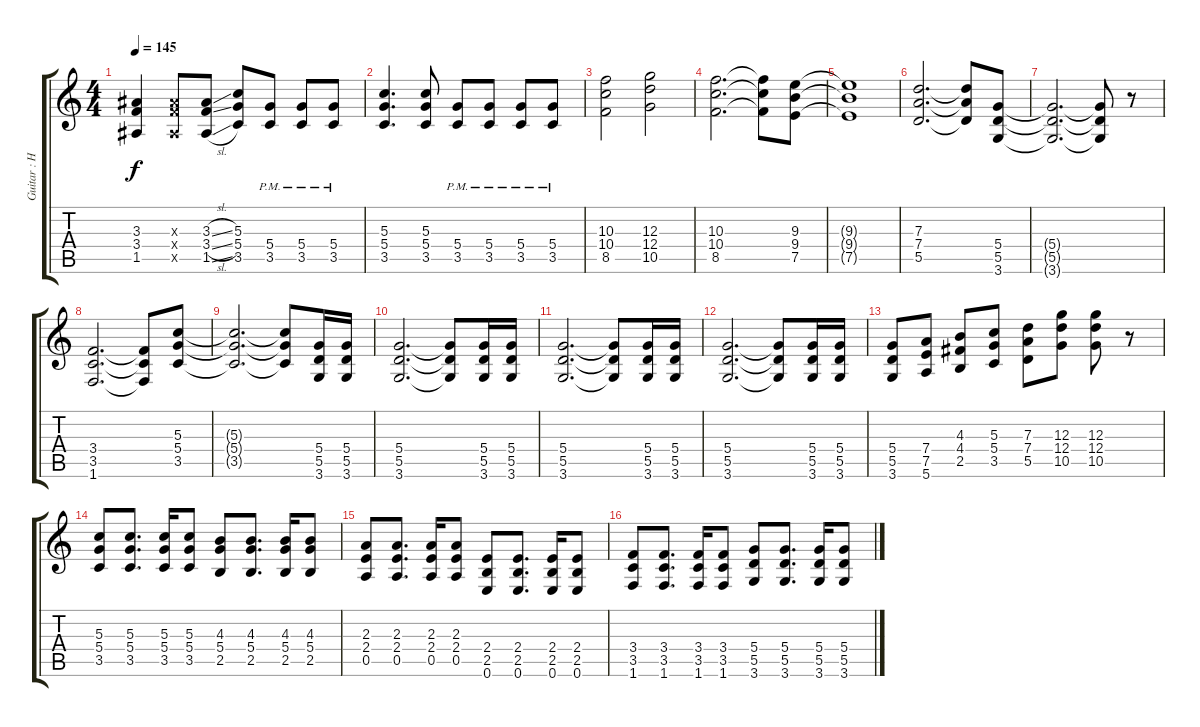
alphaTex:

\track ("Guitar : Hirasawa Yui" "Guitar : H") {instrument distortionguitar}
\staff {score tabs}
\tuning (E4 B3 G3 D3 A2 E2) {hide}
\ts (4 4)
\tempo 145
\clef g2
\ks c
(3.3 3.4 1.5).4{dy f} (3.3{x} 3.4{x} 1.5{x}).8 (3.3{sl} 3.4{sl} 1.5{sl}).8 (5.3 5.4 3.5).8 (5.4{pm} 3.5{pm}).8 (5.4{pm} 3.5{pm}).8 (5.4{pm} 3.5{pm}).8 |
(5.3 5.4 3.5).4{d} (5.3 5.4 3.5).8 (5.4{pm} 3.5{pm}).8 (5.4{pm} 3.5{pm}).8 (5.4{pm} 3.5{pm}).8 (5.4{pm} 3.5{pm}).8 |
(10.3 10.4 8.5).2 (12.3 12.4 10.5).2 |
(10.3 10.4 8.5).2{d} (10.3{t} 10.4{t} 8.5{t}).8 (9.3 9.4 7.5).8 |
(9.3{t} 9.4{t} 7.5{t}).1 |
(7.3 7.4 5.5).2{d} (7.3{t} 7.4{t} 5.5{t}).8 (5.4 5.5 3.6).8 |
(5.4{t} 5.5{t} 3.6{t}).2{d} (5.4{t} 5.5{t} 3.6{t}).8 r.8 |
(3.4 3.5 1.6).2{d} (3.4{t} 3.5{t} 1.6{t}).8 (5.3 5.4 3.5).8 |
(5.3{t} 5.4{t} 3.5{t}).2{d} (5.3{t} 5.4{t} 3.5{t}).8 (5.4 5.5 3.6).16 (5.4 5.5 3.6).16 |
(5.4 5.5 3.6).2{d} (5.4{t} 5.5{t} 3.6{t}).8 (5.4 5.5 3.6).16 (5.4 5.5 3.6).16 |
(5.4 5.5 3.6).2{d} (5.4{t} 5.5{t} 3.6{t}).8 (5.4 5.5 3.6).16 (5.4 5.5 3.6).16 |
(5.4 5.5 3.6).2{d} (5.4{t} 5.5{t} 3.6{t}).8 (5.4 5.5 3.6).16 (5.4 5.5 3.6).16 |
(5.4 5.5 3.6).8 (7.4 7.5 5.6).8 (4.3 4.4 2.5).8 (5.3 5.4 3.5).8 (7.3 7.4 5.5).8 (12.3 12.4 10.5).8 (12.3 12.4 10.5).8 r.8 |
(5.3 5.4 3.5).8 (5.3 5.4 3.5).8{d} (5.3 5.4 3.5).16 (5.3 5.4 3.5).8 (4.3 5.4 2.5).8 (4.3 5.4 2.5).8{d} (4.3 5.4 2.5).16 (4.3 5.4 2.5).8 |
(2.3 2.4 0.5).8 (2.3 2.4 0.5).8{d} (2.3 2.4 0.5).16 (2.3 2.4 0.5).8 (2.4 2.5 0.6).8 (2.4 2.5 0.6).8{d} (2.4 2.5 0.6).16 (2.4 2.5 0.6).8 |
(3.4 3.5 1.6).8 (3.4 3.5 1.6).8{d} (3.4 3.5 1.6).16 (3.4 3.5 1.6).8 (5.4 5.5 3.6).8 (5.4 5.5 3.6).8{d} (5.4 5.5 3.6).16 (5.4 5.5 3.6).8
